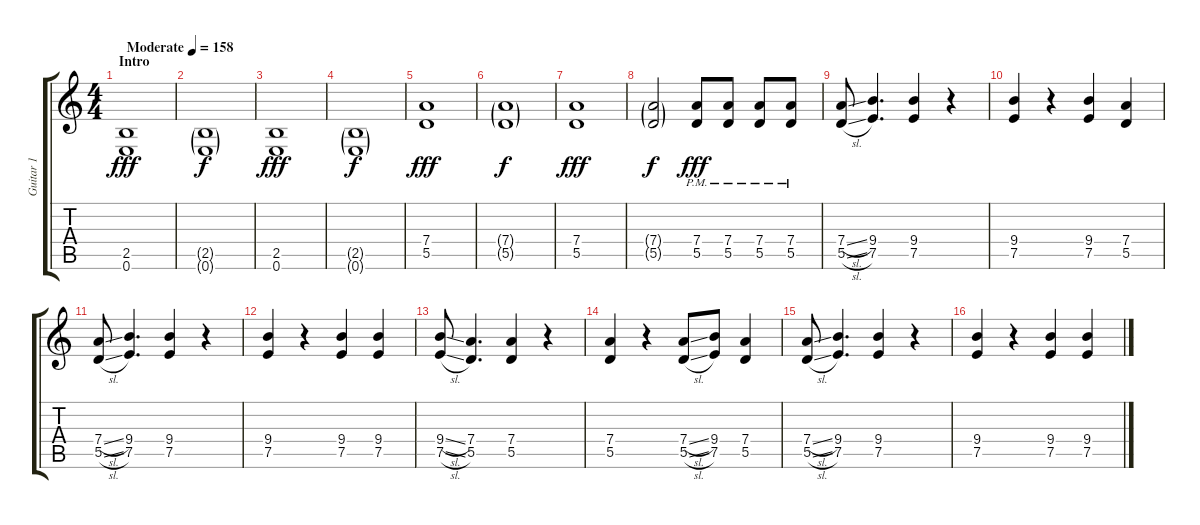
\track ("Guitar 1" "Guitar 1") {instrument distortionguitar}
\staff {score tabs}
\tuning (E4 B3 G3 D3 A2 E2) {hide}
\ts (4 4)
\section ("" "Intro")
\tempo (158 "Moderate")
\clef g2
\ks c
(2.5 0.6).1{dy fff instrument distortionguitar} |
(2.5{g} 0.6{g}).1{dy f} |
(2.5 0.6).1{dy fff} |
(2.5{g} 0.6{g}).1{dy f} |
(7.4 5.5).1{dy fff} |
(7.4{g} 5.5{g}).1{dy f} |
(7.4 5.5).1{dy fff} |
(7.4{g} 5.5{g}).2{dy f} (7.4{pm} 5.5{pm}).8{dy fff} (7.4{pm} 5.5{pm}).8 (7.4{pm} 5.5{pm}).8 (7.4{pm} 5.5{pm}).8 |
(7.4{sl} 5.5{sl}).8 (9.4 7.5).4{d} (9.4 7.5).4 r.4 |
(9.4 7.5).4 r.4 (9.4 7.5).4 (7.4 5.5).4 |
(7.4{sl} 5.5{sl}).8 (9.4 7.5).4{d} (9.4 7.5).4 r.4 |
(9.4 7.5).4 r.4 (9.4 7.5).4 (9.4 7.5).4 |
(9.4{sl} 7.5{sl}).8 (7.4 5.5).4{d} (7.4 5.5).4 r.4 |
(7.4 5.5).4 r.4 (7.4{sl} 5.5{sl}).8 (9.4 7.5).8 (7.4 5.5).4 |
(7.4{sl} 5.5{sl}).8 (9.4 7.5).4{d} (9.4 7.5).4 r.4 |
(9.4 7.5).4 r.4 (9.4 7.5).4 (9.4 7.5).4
